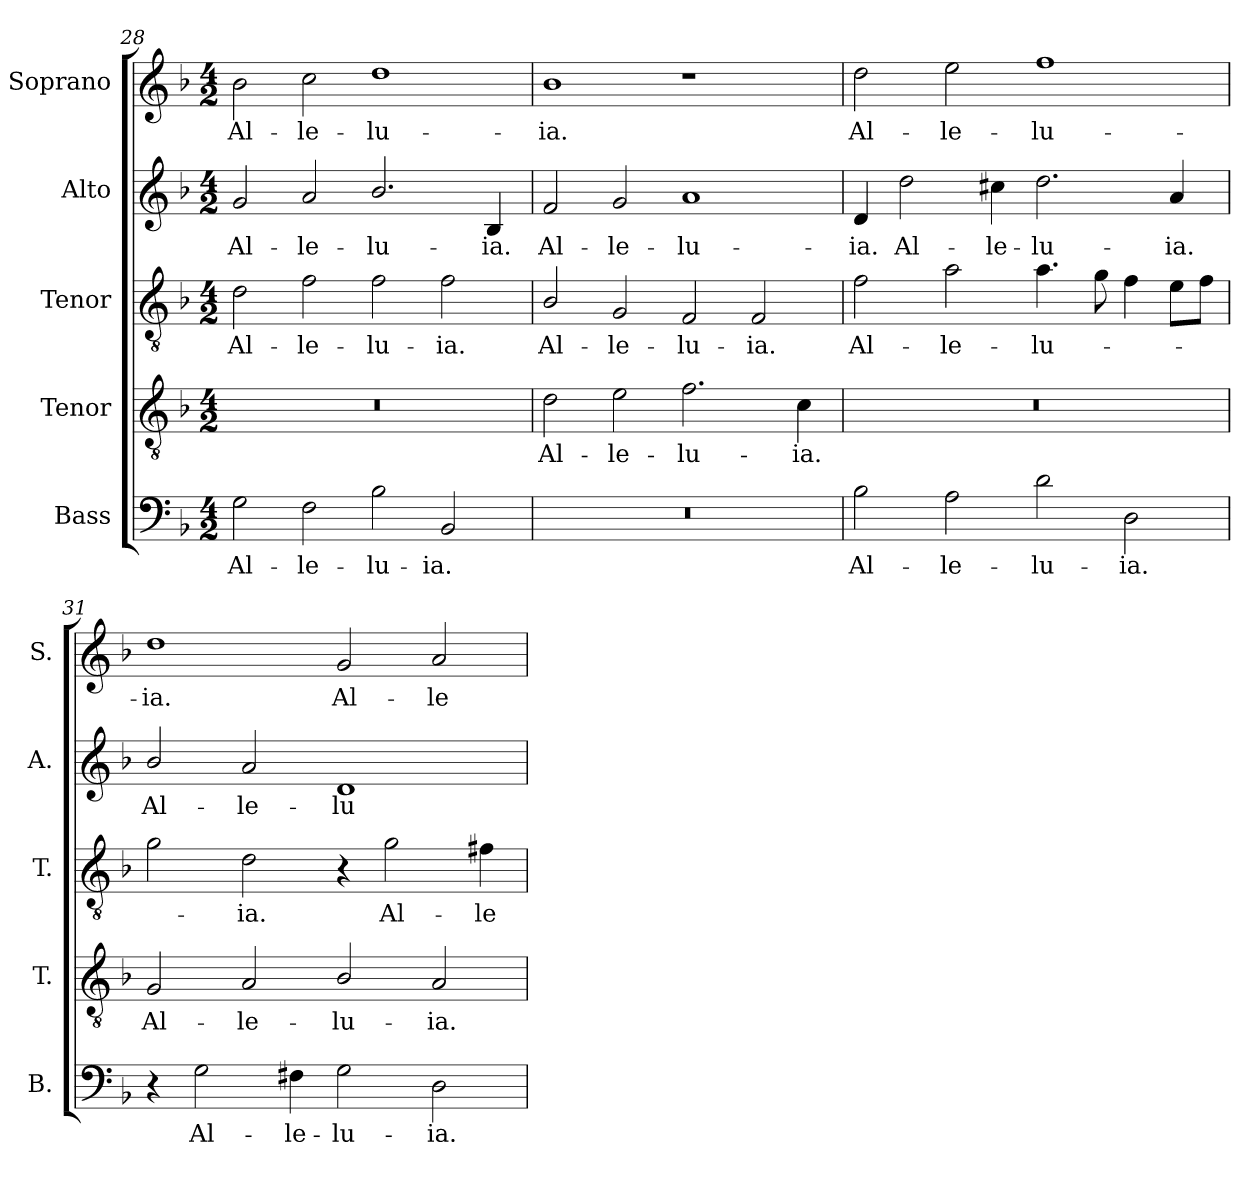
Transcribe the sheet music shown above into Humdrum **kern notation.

**kern	**text	**kern	**text	**kern	**text	**kern	**text	**kern	**text
*part5	*part5	*part4	*part4	*part3	*part3	*part2	*part2	*part1	*part1
*staff5	*staff5	*staff4	*staff4	*staff3	*staff3	*staff2	*staff2	*staff1	*staff1
*I"Bass	*	*I"Tenor	*	*I"Tenor	*	*I"Alto	*	*I"Soprano	*
*I'B.	*	*I'T.	*	*I'T.	*	*I'A.	*	*I'S.	*
*clefF4	*	*clefGv2	*	*clefGv2	*	*clefG2	*	*clefG2	*
*	*	*ITrd7c12	*	*ITrd7c12	*	*	*	*	*
*k[b-]	*	*k[b-]	*	*k[b-]	*	*k[b-]	*	*k[b-]	*
*F:	*	*F:	*	*F:	*	*F:	*	*F:	*
*M4/2	*	*M4/2	*	*M4/2	*	*M4/2	*	*M4/2	*
=28	=28	=28	=28	=28	=28	=28	=28	=28	=28
!	!LO:LY:b:color=#000000	!LO:N:vis=1	!	!	!	!	!	!	!
!	!	!	!	!	!LO:LY:b:color=#000000	!	!	!	!
!	!	!	!	!	!	!	!LO:LY:b:color=#000000	!	!
!	!	!	!	!	!	!	!	!	!LO:LY:b:color=#000000
2Gi\	Al-	0r	.	2Di\	Al-	2gi/	Al-	2b-i\	Al-
!	!LO:LY:b:color=#000000	!	!	!	!	!	!	!	!
!	!	!	!	!	!LO:LY:b:color=#000000	!	!	!	!
!	!	!	!	!	!	!	!LO:LY:b:color=#000000	!	!
!	!	!	!	!	!	!	!	!	!LO:LY:b:color=#000000
2Fi\	-le-	.	.	2Fi\	-le-	2ai/	-le-	2cci\	-le-
!	!LO:LY:b:color=#000000	!	!	!	!	!	!	!	!
!	!	!	!	!	!LO:LY:b:color=#000000	!	!	!	!
!	!	!	!	!	!	!	!LO:LY:b:color=#000000	!	!
!	!	!	!	!	!	!	!	!	!LO:LY:b:color=#000000
2B-i\	-lu-	.	.	2Fi\	-lu-	2.b-i/	-lu-	1ddi	-lu-
!	!LO:LY:b:color=#000000	!	!	!	!	!	!	!	!
!	!	!	!	!	!LO:LY:b:color=#000000	!	!	!	!
2BB-i/	-ia.	.	.	2Fi\	-ia.	.	.	.	.
!	!	!	!	!	!	!	!LO:LY:b:color=#000000	!	!
.	.	.	.	.	.	4B-i/	-ia.	.	.
=29	=29	=29	=29	=29	=29	=29	=29	=29	=29
!LO:N:vis=1	!	!	!	!	!	!	!	!	!
!	!	!	!LO:LY:b:color=#000000	!	!	!	!	!	!
!	!	!	!	!	!LO:LY:b:color=#000000	!	!	!	!
!	!	!	!	!	!	!	!LO:LY:b:color=#000000	!	!
!	!	!	!	!	!	!	!	!	!LO:LY:b:color=#000000
0r	.	2Di\	Al-	2BB-i/	Al-	2fi/	Al-	1b-i	-ia.
!	!	!	!LO:LY:b:color=#000000	!	!	!	!	!	!
!	!	!	!	!	!LO:LY:b:color=#000000	!	!	!	!
!	!	!	!	!	!	!	!LO:LY:b:color=#000000	!	!
.	.	2Ei\	-le-	2GGi/	-le-	2gi/	-le-	.	.
!	!	!	!LO:LY:b:color=#000000	!	!	!	!	!	!
!	!	!	!	!	!LO:LY:b:color=#000000	!	!	!	!
!	!	!	!	!	!	!	!LO:LY:b:color=#000000	!	!
.	.	2.Fi\	-lu-	2FFi/	-lu-	1ai	-lu-	1r	.
!	!	!	!	!	!LO:LY:b:color=#000000	!	!	!	!
.	.	.	.	2FFi/	-ia.	.	.	.	.
!	!	!	!LO:LY:b:color=#000000	!	!	!	!	!	!
.	.	4Ci\	-ia.	.	.	.	.	.	.
!!LO:PB:g=z
=30	=30	=30	=30	=30	=30	=30	=30	=30	=30
!	!LO:LY:b:color=#000000	!LO:N:vis=1	!	!	!	!	!	!	!
!	!	!	!	!	!LO:LY:b:color=#000000	!	!	!	!
!	!	!	!	!	!	!	!LO:LY:b:color=#000000	!	!
!	!	!	!	!	!	!	!	!	!LO:LY:b:color=#000000
2B-i\	Al-	0r	.	2Fi\	Al-	4di/	-ia.	2ddi\	Al-
!	!	!	!	!	!	!	!LO:LY:b:color=#000000	!	!
.	.	.	.	.	.	2ddi\	Al-	.	.
!	!LO:LY:b:color=#000000	!	!	!	!	!	!	!	!
!	!	!	!	!	!LO:LY:b:color=#000000	!	!	!	!
!	!	!	!	!	!	!	!	!	!LO:LY:b:color=#000000
2Ai\	-le-	.	.	2Ai\	-le-	.	.	2eei\	-le-
!	!	!	!	!	!	!	!LO:LY:b:color=#000000	!	!
.	.	.	.	.	.	4cc#Xi\	-le-	.	.
!	!LO:LY:b:color=#000000	!	!	!	!	!	!	!	!
!	!	!	!	!	!LO:LY:b:color=#000000	!	!	!	!
!	!	!	!	!	!	!	!LO:LY:b:color=#000000	!	!
!	!	!	!	!	!	!	!	!	!LO:LY:b:color=#000000
2di\	-lu-	.	.	4.Ai\	-lu-	2.ddi\	-lu-	1ffi	-lu-
.	.	.	.	8Gi\	.	.	.	.	.
!	!LO:LY:b:color=#000000	!	!	!	!	!	!	!	!
2Di\	-ia.	.	.	4Fi\	.	.	.	.	.
!	!	!	!	!	!	!	!LO:LY:b:color=#000000	!	!
.	.	.	.	8Ei\L	.	4ai/	-ia.	.	.
.	.	.	.	8Fi\J	.	.	.	.	.
=31	=31	=31	=31	=31	=31	=31	=31	=31	=31
!	!	!	!LO:LY:b:color=#000000	!	!	!	!	!	!
!	!	!	!	!	!	!	!LO:LY:b:color=#000000	!	!
!	!	!	!	!	!	!	!	!	!LO:LY:b:color=#000000
4r	.	2GGi/	Al-	2Gi\	.	2b-i/	Al-	1ddi	-ia.
!	!LO:LY:b:color=#000000	!	!	!	!	!	!	!	!
2Gi\	Al-	.	.	.	.	.	.	.	.
!	!	!	!LO:LY:b:color=#000000	!	!	!	!	!	!
!	!	!	!	!	!LO:LY:b:color=#000000	!	!	!	!
!	!	!	!	!	!	!	!LO:LY:b:color=#000000	!	!
.	.	2AAi/	-le-	2Di\	-ia.	2ai/	-le-	.	.
!	!LO:LY:b:color=#000000	!	!	!	!	!	!	!	!
4F#Xi\	-le-	.	.	.	.	.	.	.	.
!	!LO:LY:b:color=#000000	!	!	!	!	!	!	!	!
!	!	!	!LO:LY:b:color=#000000	!	!	!	!	!	!
!	!	!	!	!	!	!	!LO:LY:b:color=#000000	!	!
!	!	!	!	!	!	!	!	!	!LO:LY:b:color=#000000
2Gi\	-lu-	2BB-i/	-lu-	4r	.	1di	-lu-	2gi/	Al-
!	!	!	!	!	!LO:LY:b:color=#000000	!	!	!	!
.	.	.	.	2Gi\	Al-	.	.	.	.
!	!LO:LY:b:color=#000000	!	!	!	!	!	!	!	!
!	!	!	!LO:LY:b:color=#000000	!	!	!	!	!	!
!	!	!	!	!	!	!	!	!	!LO:LY:b:color=#000000
2Di\	-ia.	2AAi/	-ia.	.	.	.	.	2ai/	-le-
!	!	!	!	!	!LO:LY:b:color=#000000	!	!	!	!
.	.	.	.	4F#Xi\	-le-	.	.	.	.
=	=	=	=	=	=	=	=	=	=
*-	*-	*-	*-	*-	*-	*-	*-	*-	*-
